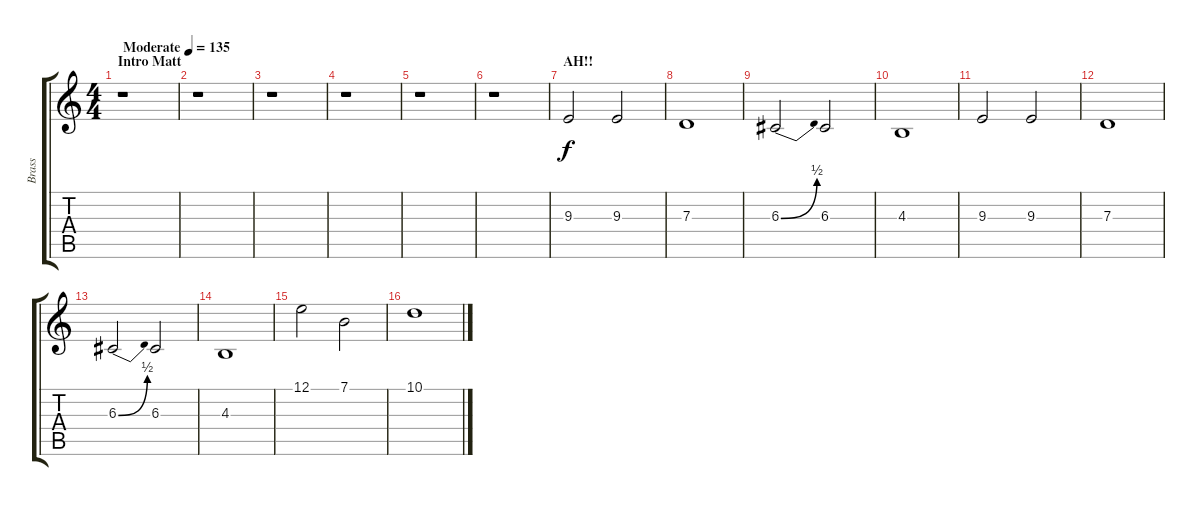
\track ("Brass" "Brass") {instrument trumpet}
\staff {score tabs}
\tuning (E4 B3 G3 D3 A2 E2) {hide}
\ts (4 4)
\section ("" "Intro Matt")
\tempo (135 "Moderate")
\clef g2
\ks c
r.1{dy f instrument trumpet} |
r.1 |
r.1 |
r.1 |
r.1 |
r.1 |
\section ("" "AH!!")
9.3.2 9.3.2 |
\section ("" "")
7.3.1 |
\section ("" "")
6.3{be (bend 0 0 60 2)}.2 6.3.2 |
4.3.1 |
9.3.2 9.3.2 |
7.3.1 |
6.3{be (bend 0 0 60 2)}.2 6.3.2 |
4.3.1 |
\section ("" "")
12.1.2 7.1.2 |
10.1.1
